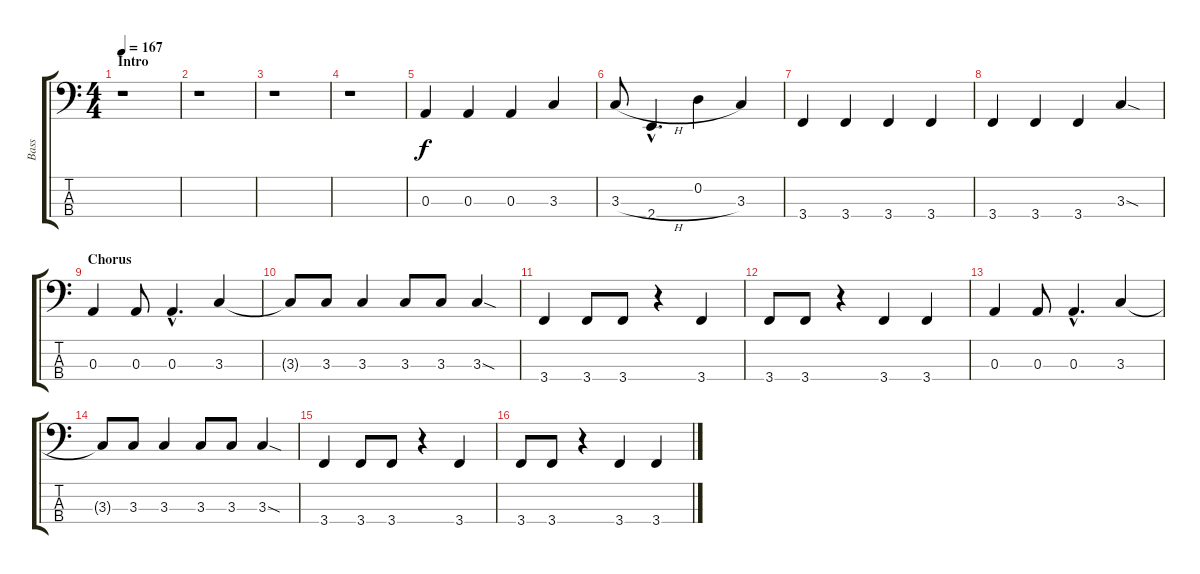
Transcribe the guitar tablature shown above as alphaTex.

\track ("Bass" "Bass") {instrument acousticbass}
\staff {score tabs}
\tuning (G2 D2 A1 D1) {hide}
\ts (4 4)
\section ("" "Intro")
\tempo 167
\clef f4
\ks c
r.1{dy f instrument acousticbass} |
r.1 |
r.1 |
r.1 |
0.3.4 0.3.4 0.3.4 3.3.4 |
3.3{h}.8 2.4{hac}.4{d} 0.2.4 3.3.4 |
3.4.4 3.4.4 3.4.4 3.4.4 |
3.4.4 3.4.4 3.4.4 3.3{sod}.4 |
\section ("" "Chorus")
0.3.4 0.3.8 0.3{hac}.4{d} 3.3.4 |
3.3{t}.8 3.3.8 3.3.4 3.3.8 3.3.8 3.3{sod}.4 |
3.4.4 3.4.8 3.4.8 r.4 3.4.4 |
3.4.8 3.4.8 r.4 3.4.4 3.4.4 |
0.3.4 0.3.8 0.3{hac}.4{d} 3.3.4 |
3.3{t}.8 3.3.8 3.3.4 3.3.8 3.3.8 3.3{sod}.4 |
3.4.4 3.4.8 3.4.8 r.4 3.4.4 |
3.4.8 3.4.8 r.4 3.4.4 3.4.4
